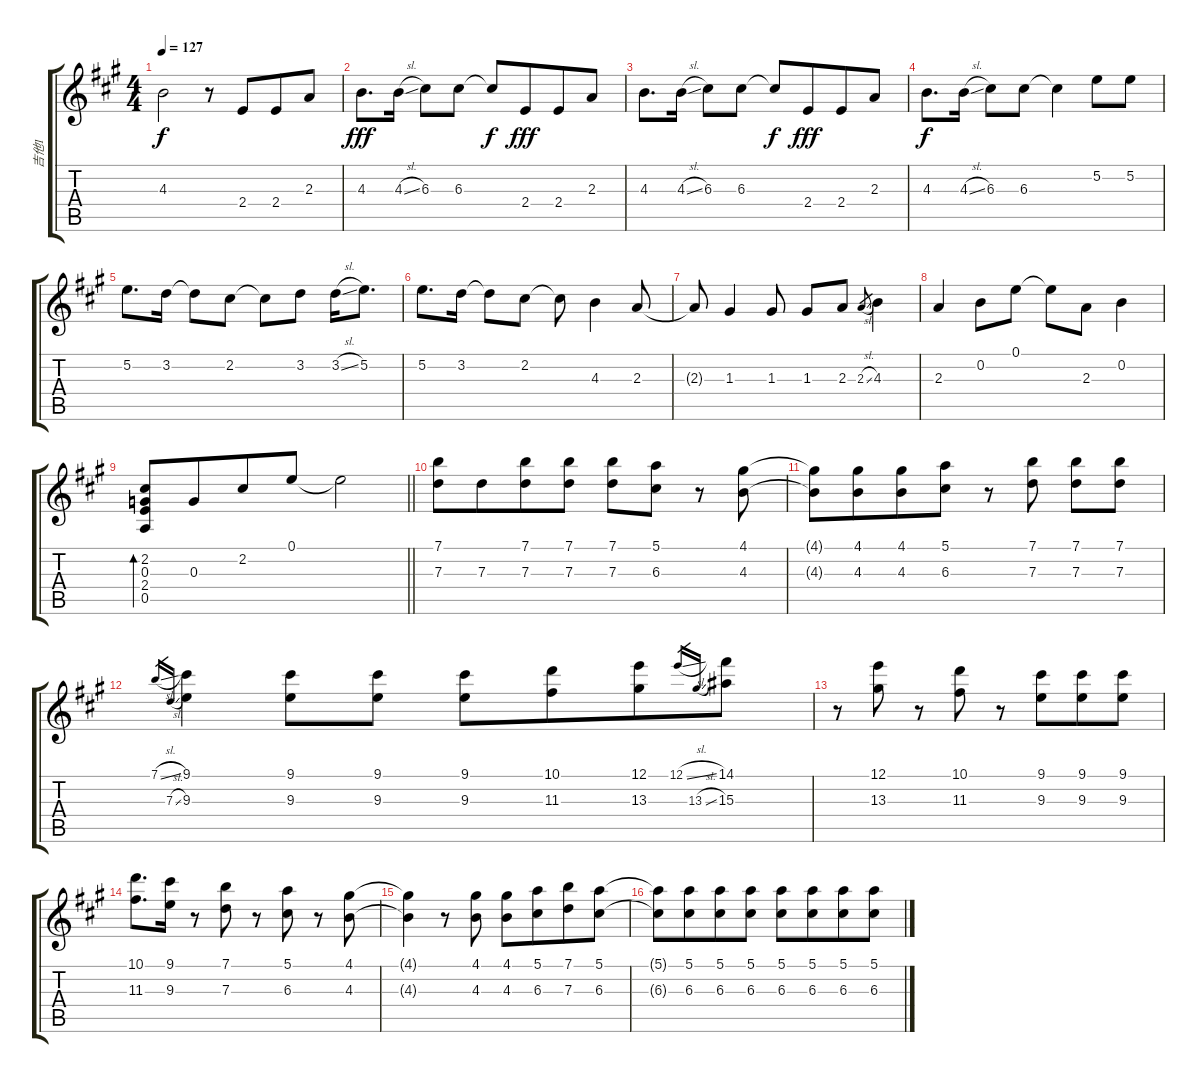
\track ("吉他1" "吉他1") {instrument acousticguitarsteel}
\staff {score tabs}
\tuning (E4 B3 G3 D3 A2 E2) {hide}
\ts (4 4)
\tempo 127
\clef g2
\ks a
4.3{t}.2{dy f} r.8 2.4.8{beam merge} 2.4.8 2.3.8 |
4.3.8{d dy fff} 4.3{sl}.16 6.3.8 6.3.8 6.3{t}.8{dy f} 2.4.8{dy fff beam merge} 2.4.8 2.3.8 |
4.3.8{d} 4.3{sl}.16 6.3.8 6.3.8 6.3{t}.8{dy f} 2.4.8{dy fff beam merge} 2.4.8 2.3.8 |
4.3.8{d dy f} 4.3{sl}.16 6.3.8 6.3.8 6.3{t}.4 5.2.8 5.2.8 |
5.2.8{d} 3.2.16 3.2{t}.8 2.2.8 2.2{t}.8 3.2.8 3.2{sl}.16 5.2.8{d} |
5.2.8{d} 3.2.16{beam split} 3.2{t}.8{beam merge} 2.2.8{beam split} 2.2{t}.8 4.3.4 2.3.8 |
2.3{t}.8 1.3.4 1.3.8 1.3.8 2.3.8 2.3{sl}.8{gr} 4.3.4 |
2.3.4 0.2.8 0.1.8 0.1{t}.8 2.3.8 0.2.4 |
\barLineRight lightlight
(2.2 0.3 2.4 0.5).8{bd 120} 0.3.8{beam merge} 2.2.8 0.1.8 0.1{t}.2 |
(7.1 7.3).8 7.3.8{beam merge} (7.1 7.3).8 (7.1 7.3).8 (7.1 7.3).8 (5.1 6.3).8 r.8 (4.1 4.3).8 |
(4.1{t} 4.3{t}).8 (4.1 4.3).8{beam merge} (4.1 4.3).8 (5.1 6.3).8 r.8 (7.1 7.3).8 (7.1 7.3).8 (7.1 7.3).8 |
7.1{sl}.16{gr} 7.3{sl}.16{gr} (9.1 9.3).4 (9.1 9.3).8 (9.1 9.3).8 (9.1 9.3).8 (10.1 11.3).8{beam merge} (12.1 13.3).8 12.1{sl}.16{gr} 13.3{sl}.16{gr} (14.1 15.3).8 |
r.8 (12.1 13.3).8 r.8 (10.1 11.3).8 r.8 (9.1 9.3).8{beam merge} (9.1 9.3).8 (9.1 9.3).8 |
(10.1 11.3).8{d} (9.1 9.3).16 r.8 (7.1 7.3).8 r.8 (5.1 6.3).8 r.8 (4.1 4.3).8 |
(4.1{t} 4.3{t}).4 r.8 (4.1 4.3).8 (4.1 4.3).8 (5.1 6.3).8{beam merge} (7.1 7.3).8 (5.1 6.3).8 |
(5.1{t} 6.3{t}).8 (5.1 6.3).8{beam merge} (5.1 6.3).8{beam merge} (5.1 6.3).8{beam split} (5.1 6.3).8{beam merge} (5.1 6.3).8{beam merge} (5.1 6.3).8 (5.1 6.3).8
